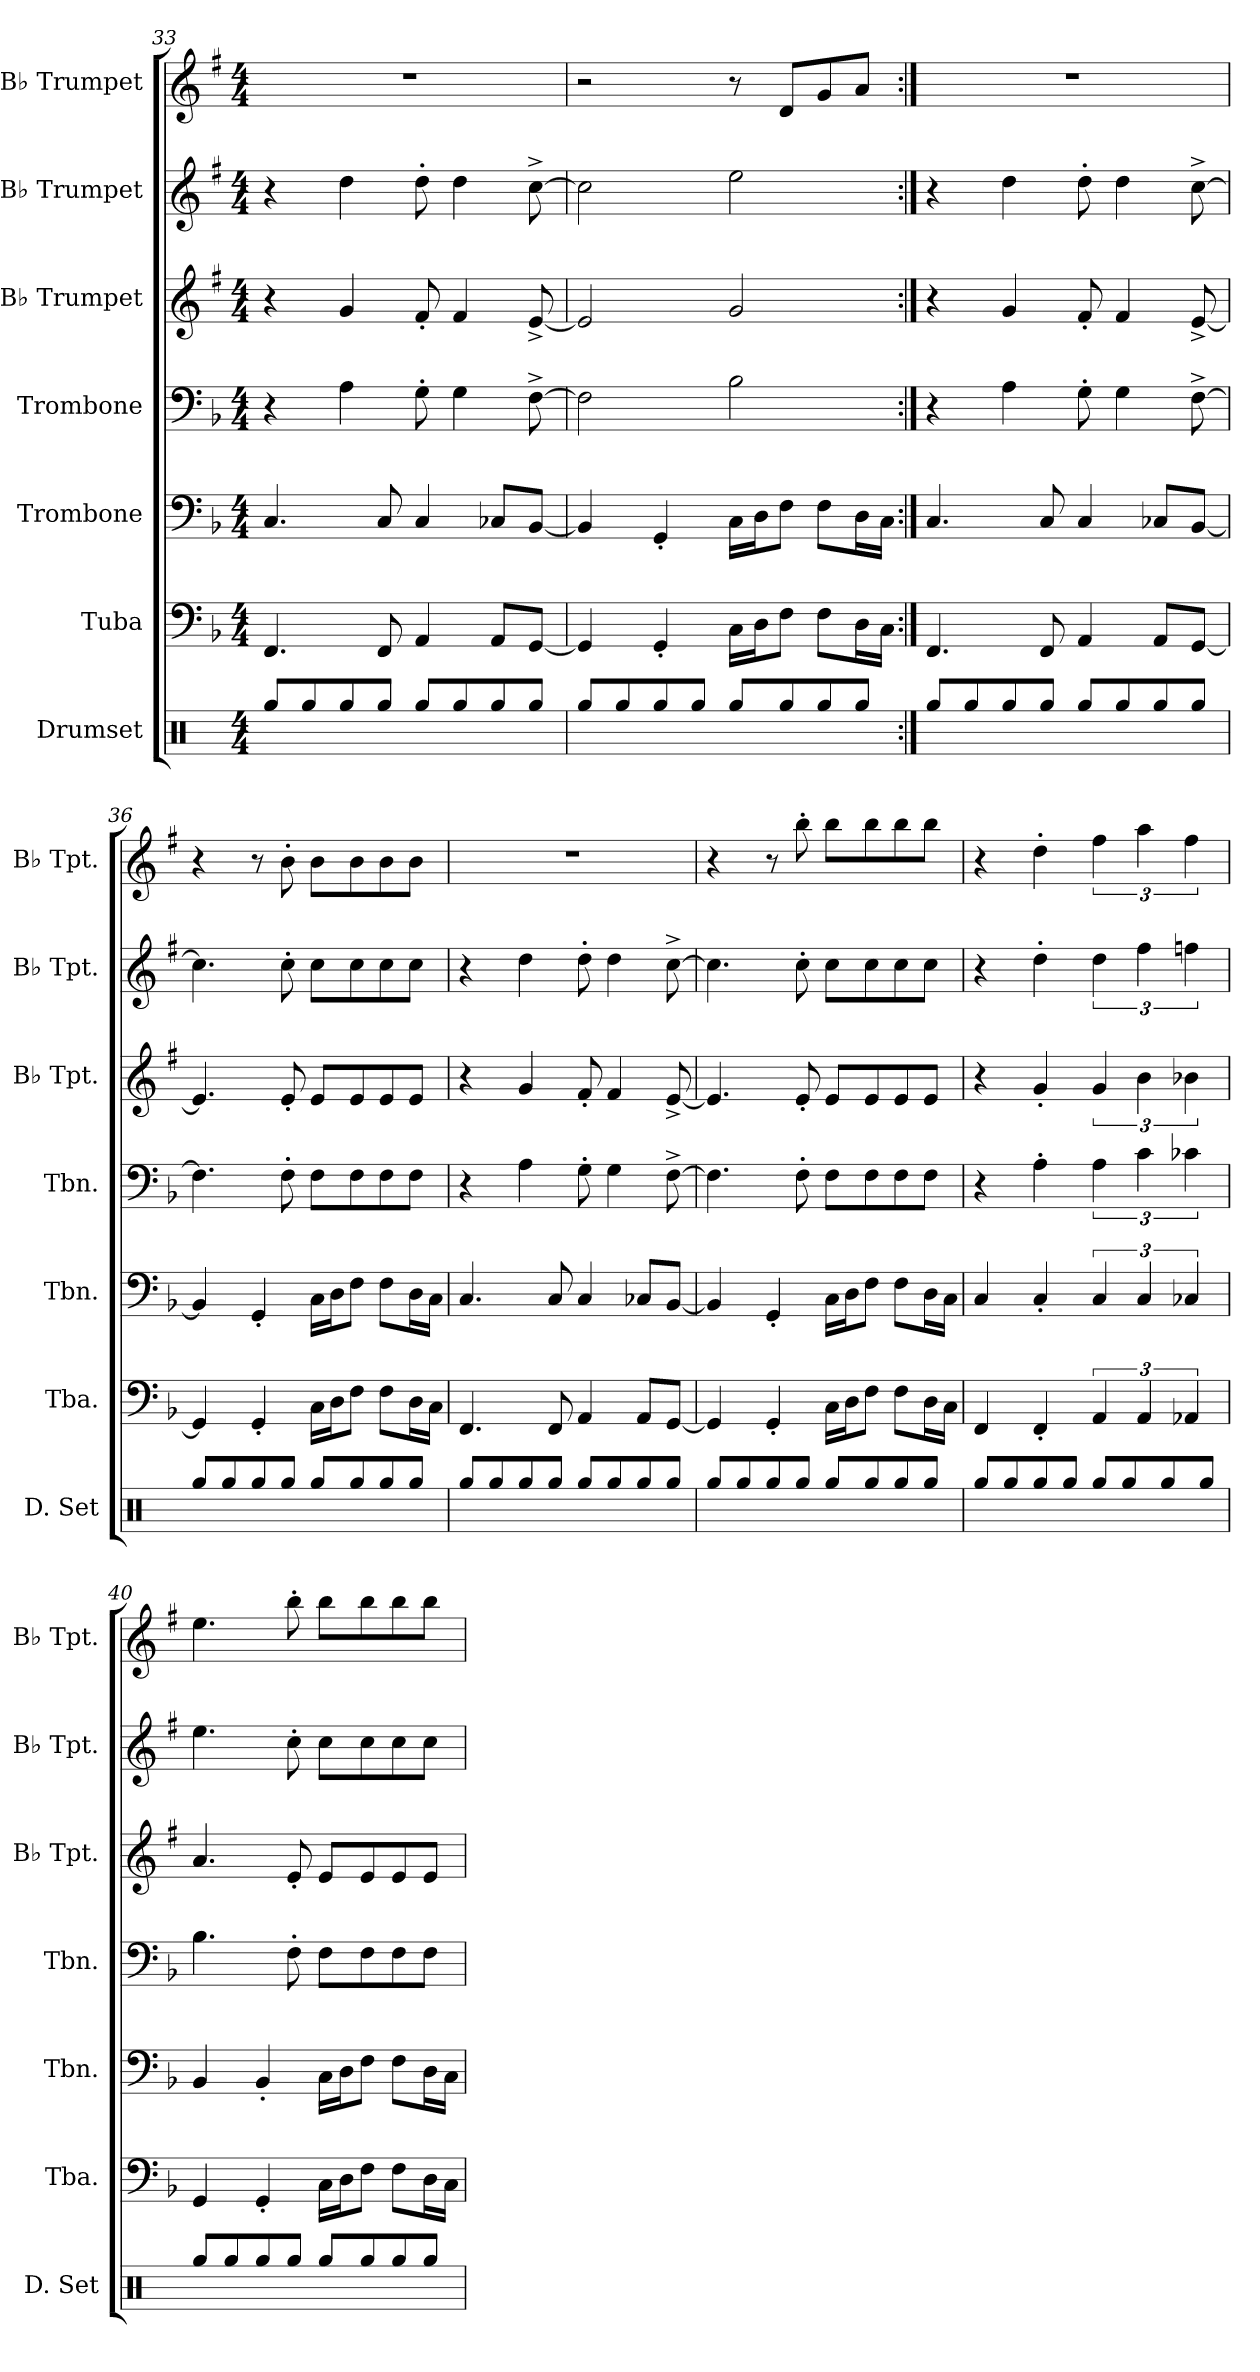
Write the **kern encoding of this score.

**kern	**kern	**kern	**kern	**kern	**kern	**kern
*part7	*part6	*part5	*part4	*part3	*part2	*part1
*staff7	*staff6	*staff5	*staff4	*staff3	*staff2	*staff1
*I"Drumset	*I"Tuba	*I"Trombone	*I"Trombone	*I"B♭ Trumpet	*I"B♭ Trumpet	*I"B♭ Trumpet
*I'D. Set	*I'Tba.	*I'Tbn.	*I'Tbn.	*I'B♭ Tpt.	*I'B♭ Tpt.	*I'B♭ Tpt.
*clefX	*clefF4	*clefF4	*clefF4	*clefG2	*clefG2	*clefG2
*	*	*	*	*ITrd1c2	*ITrd1c2	*ITrd1c2
*k[]	*k[b-]	*k[b-]	*k[b-]	*k[b-]	*k[b-]	*k[b-]
*M4/4	*M4/4	*M4/4	*M4/4	*M4/4	*M4/4	*M4/4
=33	=33	=33	=33	=33	=33	=33
8Rgg/L	4.FF/	4.C/	4r	4r	4r	1r
8Rgg/	.	.	.	.	.	.
8Rgg/	.	.	4A\	4f/	4cc\	.
8Rgg/J	8FF/	8C/	.	.	.	.
8Rgg/L	4AA/	4C/	8G'\	8e'/	8cc'\	.
8Rgg/	.	.	4G\	4e/	4cc\	.
8Rgg/	8AA/L	8C-X/L	.	.	.	.
8Rgg/J	[8GG/J	[8BB-/J	[8F^\	[8d^/	[8b-^\	.
!!LO:PB:g=z
=34	=34	=34	=34	=34	=34	=34
8Rgg/L	4GG/]	4BB-/]	2F\]	2d/]	2b-\]	2r
8Rgg/	.	.	.	.	.	.
8Rgg/	4GG'/	4GG'/	.	.	.	.
8Rgg/J	.	.	.	.	.	.
8Rgg/L	16C\LL	16C\LL	2B-\	2f/	2dd\	8r
.	16D\J	16D\J	.	.	.	.
8Rgg/	8F\J	8F\J	.	.	.	8c/L
8Rgg/	8F\L	8F\L	.	.	.	8f/
8Rgg/J	16D\L	16D\L	.	.	.	8g/J
.	16C\JJ	16C\JJ	.	.	.	.
=35:|!	=35:|!	=35:|!	=35:|!	=35:|!	=35:|!	=35:|!
8Rgg/L	4.FF/	4.C/	4r	4r	4r	1r
8Rgg/	.	.	.	.	.	.
8Rgg/	.	.	4A\	4f/	4cc\	.
8Rgg/J	8FF/	8C/	.	.	.	.
8Rgg/L	4AA/	4C/	8G'\	8e'/	8cc'\	.
8Rgg/	.	.	4G\	4e/	4cc\	.
8Rgg/	8AA/L	8C-X/L	.	.	.	.
8Rgg/J	[8GG/J	[8BB-/J	[8F^\	[8d^/	[8b-^\	.
=36	=36	=36	=36	=36	=36	=36
8Rgg/L	4GG/]	4BB-/]	4.F\]	4.d/]	4.b-\]	4r
8Rgg/	.	.	.	.	.	.
8Rgg/	4GG'/	4GG'/	.	.	.	8r
8Rgg/J	.	.	8F'\	8d'/	8b-'\	8a'\
8Rgg/L	16C\LL	16C\LL	8F\L	8d/L	8b-\L	8a\L
.	16D\J	16D\J	.	.	.	.
8Rgg/	8F\J	8F\J	8F\	8d/	8b-\	8a\
8Rgg/	8F\L	8F\L	8F\	8d/	8b-\	8a\
8Rgg/J	16D\L	16D\L	8F\J	8d/J	8b-\J	8a\J
.	16C\JJ	16C\JJ	.	.	.	.
=37	=37	=37	=37	=37	=37	=37
8Rgg/L	4.FF/	4.C/	4r	4r	4r	1r
8Rgg/	.	.	.	.	.	.
8Rgg/	.	.	4A\	4f/	4cc\	.
8Rgg/J	8FF/	8C/	.	.	.	.
8Rgg/L	4AA/	4C/	8G'\	8e'/	8cc'\	.
8Rgg/	.	.	4G\	4e/	4cc\	.
8Rgg/	8AA/L	8C-X/L	.	.	.	.
8Rgg/J	[8GG/J	[8BB-/J	[8F^\	[8d^/	[8b-^\	.
!!LO:PB:g=z
=38	=38	=38	=38	=38	=38	=38
8Rgg/L	4GG/]	4BB-/]	4.F\]	4.d/]	4.b-\]	4r
8Rgg/	.	.	.	.	.	.
8Rgg/	4GG'/	4GG'/	.	.	.	8r
8Rgg/J	.	.	8F'\	8d'/	8b-'\	8aa'\
8Rgg/L	16C\LL	16C\LL	8F\L	8d/L	8b-\L	8aa\L
.	16D\J	16D\J	.	.	.	.
8Rgg/	8F\J	8F\J	8F\	8d/	8b-\	8aa\
8Rgg/	8F\L	8F\L	8F\	8d/	8b-\	8aa\
8Rgg/J	16D\L	16D\L	8F\J	8d/J	8b-\J	8aa\J
.	16C\JJ	16C\JJ	.	.	.	.
=39	=39	=39	=39	=39	=39	=39
8Rgg/L	4FF/	4C/	4r	4r	4r	4r
8Rgg/	.	.	.	.	.	.
8Rgg/	4FF'/	4C'/	4A'\	4f'/	4cc'\	4cc'\
8Rgg/J	.	.	.	.	.	.
8Rgg/L	6AA/	6C/	6A\	6f/	6cc\	6ee\
8Rgg/	.	.	.	.	.	.
.	6AA/	6C/	6c\	6a\	6ee\	6gg\
8Rgg/	.	.	.	.	.	.
.	6AA-X/	6C-X/	6c-X\	6a-X\	6ee-X\	6ee\
8Rgg/J	.	.	.	.	.	.
=40	=40	=40	=40	=40	=40	=40
8Rgg/L	4GG/	4BB-/	4.B-\	4.g/	4.dd\	4.dd\
8Rgg/	.	.	.	.	.	.
8Rgg/	4GG'/	4BB-'/	.	.	.	.
8Rgg/J	.	.	8F'\	8d'/	8b-'\	8aa'\
8Rgg/L	16C\LL	16C\LL	8F\L	8d/L	8b-\L	8aa\L
.	16D\J	16D\J	.	.	.	.
8Rgg/	8F\J	8F\J	8F\	8d/	8b-\	8aa\
8Rgg/	8F\L	8F\L	8F\	8d/	8b-\	8aa\
8Rgg/J	16D\L	16D\L	8F\J	8d/J	8b-\J	8aa\J
.	16C\JJ	16C\JJ	.	.	.	.
=	=	=	=	=	=	=
*-	*-	*-	*-	*-	*-	*-
